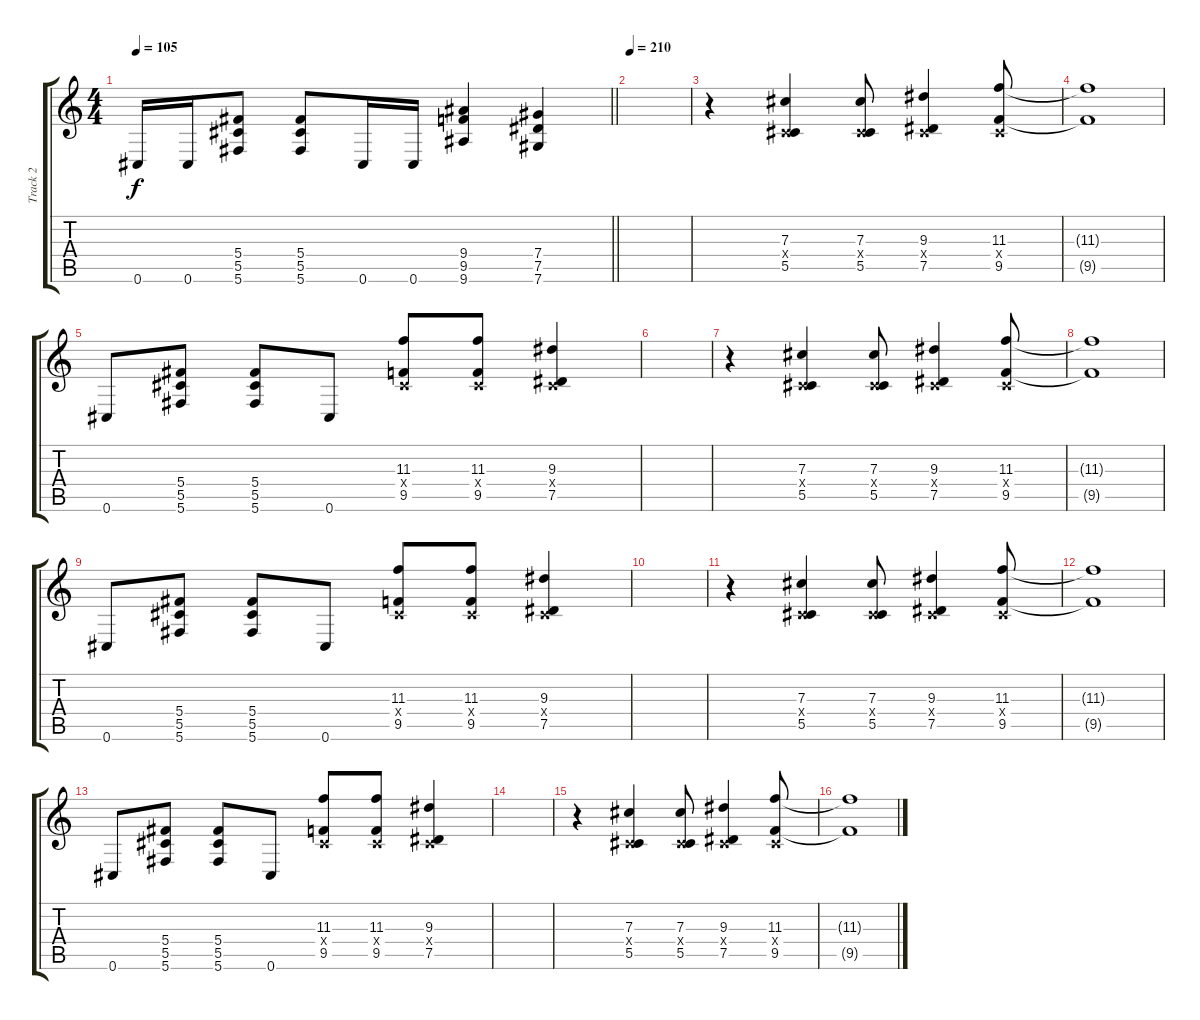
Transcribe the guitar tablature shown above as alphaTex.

\track ("Track 2" "Track 2") {instrument distortionguitar}
\staff {score tabs}
\tuning (Eb4 Bb3 Gb3 Db3 Ab2 Db2) {hide}
\ts (4 4)
\tempo 105
\clef g2
\barLineRight lightlight
\ks c
0.6.16{dy f} 0.6.16 (5.4 5.5 5.6).8 (5.4 5.5 5.6).8 0.6.16 0.6.16 (9.4 9.5 9.6).4 (7.4 7.5 7.6).4 |
\section ("" "")
\tempo 210
|
r.4 (7.3 0.4{x} 5.5).4 (7.3 0.4{x} 5.5).8 (9.3 0.4{x} 7.5).4 (11.3 0.4{x} 9.5).8 |
(11.3{t} 9.5{t}).1 |
0.6.8 (5.4 5.5 5.6).8 (5.4 5.5 5.6).8 0.6.8 (11.3 0.4{x} 9.5).8 (11.3 0.4{x} 9.5).8 (9.3 0.4{x} 7.5).4 |
|
r.4 (7.3 0.4{x} 5.5).4 (7.3 0.4{x} 5.5).8 (9.3 0.4{x} 7.5).4 (11.3 0.4{x} 9.5).8 |
(11.3{t} 9.5{t}).1 |
0.6.8 (5.4 5.5 5.6).8 (5.4 5.5 5.6).8 0.6.8 (11.3 0.4{x} 9.5).8 (11.3 0.4{x} 9.5).8 (9.3 0.4{x} 7.5).4 |
|
r.4 (7.3 0.4{x} 5.5).4 (7.3 0.4{x} 5.5).8 (9.3 0.4{x} 7.5).4 (11.3 0.4{x} 9.5).8 |
(11.3{t} 9.5{t}).1 |
0.6.8 (5.4 5.5 5.6).8 (5.4 5.5 5.6).8 0.6.8 (11.3 0.4{x} 9.5).8 (11.3 0.4{x} 9.5).8 (9.3 0.4{x} 7.5).4 |
|
r.4 (7.3 0.4{x} 5.5).4 (7.3 0.4{x} 5.5).8 (9.3 0.4{x} 7.5).4 (11.3 0.4{x} 9.5).8 |
(11.3{t} 9.5{t}).1
